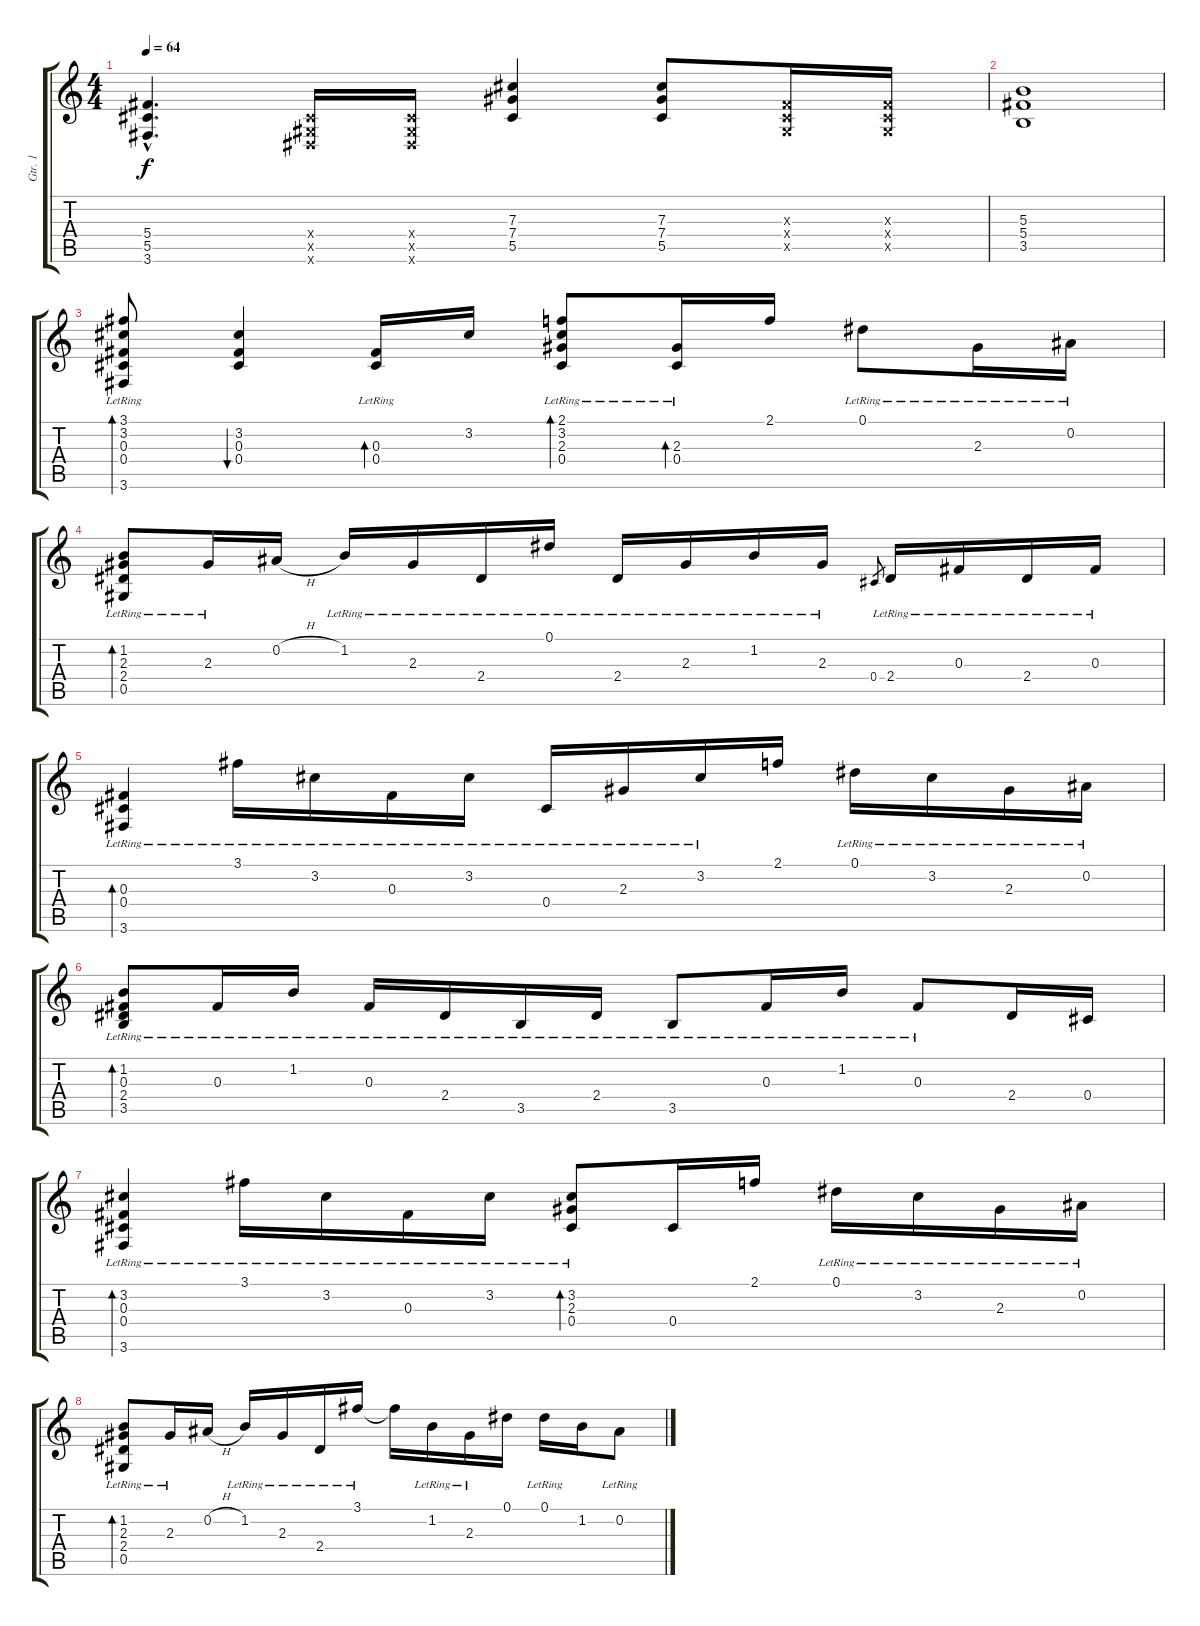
\track ("Gtr. 1" "Gtr. 1") {instrument acousticguitarsteel}
\staff {score tabs}
\tuning (Eb4 Bb3 Gb3 Db3 Ab2 Eb2) {hide}
\ts (4 4)
\tempo 64
\clef g2
\ks c
(5.4{hac} 5.5{hac} 3.6{hac}).4{d dy f} (0.4{x} 0.5{x} 0.6{x}).16 (0.4{x} 0.5{x} 0.6{x}).16 (7.3 7.4 5.5).4 (7.3 7.4 5.5).8 (0.3{x} 0.4{x} 0.5{x}).16 (0.3{x} 0.4{x} 0.5{x}).16 |
(5.3 5.4 3.5).1{volume 6} |
(3.1{lr} 3.2 0.3 0.4 3.6{lr}).8{bd 30 volume 10 instrument acousticguitarsteel} (3.2 0.3 0.4).4{bu 30} (0.3{lr} 0.4{lr}).16{bd 30} 3.2.16 (2.1{lr} 3.2{lr} 2.3 0.4).8{bd 30} (2.3{lr} 0.4{lr}).16{bd 30} 2.1.16 0.1{lr}.8 2.3{lr}.16 0.2{lr}.16 |
(1.2{lr} 2.3 2.4{lr} 0.5{lr}).8{bd 30} 2.3{lr}.16 0.2{h}.16 1.2{lr}.16 2.3{lr}.16 2.4{lr}.16 0.1{lr}.16 2.4{lr}.16 2.3{lr}.16 1.2{lr}.16 2.3{lr}.16 0.4.8{gr} 2.4{lr}.16 0.3{lr}.16 2.4{lr}.16 0.3{lr}.16 |
(0.3{lr} 0.4{lr} 3.6{lr}).4{bd 30} 3.1{lr}.16 3.2{lr}.16 0.3{lr}.16 3.2{lr}.16 0.4{lr}.16 2.3{lr}.16 3.2{lr}.16 2.1.16 0.1{lr}.16 3.2{lr}.16 2.3{lr}.16 0.2{lr}.16 |
(1.2{lr} 0.3 2.4{lr} 3.5{lr}).8{bd 30} 0.3{lr}.16 1.2{lr}.16 0.3{lr}.16 2.4{lr}.16 3.5{lr}.16 2.4{lr}.16 3.5{lr}.8 0.3{lr}.16 1.2{lr}.16 0.3{lr}.8 2.4.16 0.4.16 |
(3.2{lr} 0.3{lr} 0.4{lr} 3.6{lr}).4{bd 30} 3.1{lr}.16 3.2{lr}.16 0.3{lr}.16 3.2{lr}.16 (3.2{lr} 2.3{lr} 0.4{lr}).8{bd 30} 0.4.16 2.1.16 0.1{lr}.16 3.2{lr}.16 2.3{lr}.16 0.2{lr}.16 |
(1.2{lr} 2.3 2.4{lr} 0.5{lr}).8{bd 30} 2.3{lr}.16 0.2{h}.16 1.2{lr}.16 2.3{lr}.16 2.4{lr}.16 3.1{lr}.16 3.1{t}.16 1.2{lr}.16 2.3{lr}.16 0.1.16 0.1{lr}.16 1.2.16 0.2{lr}.8
